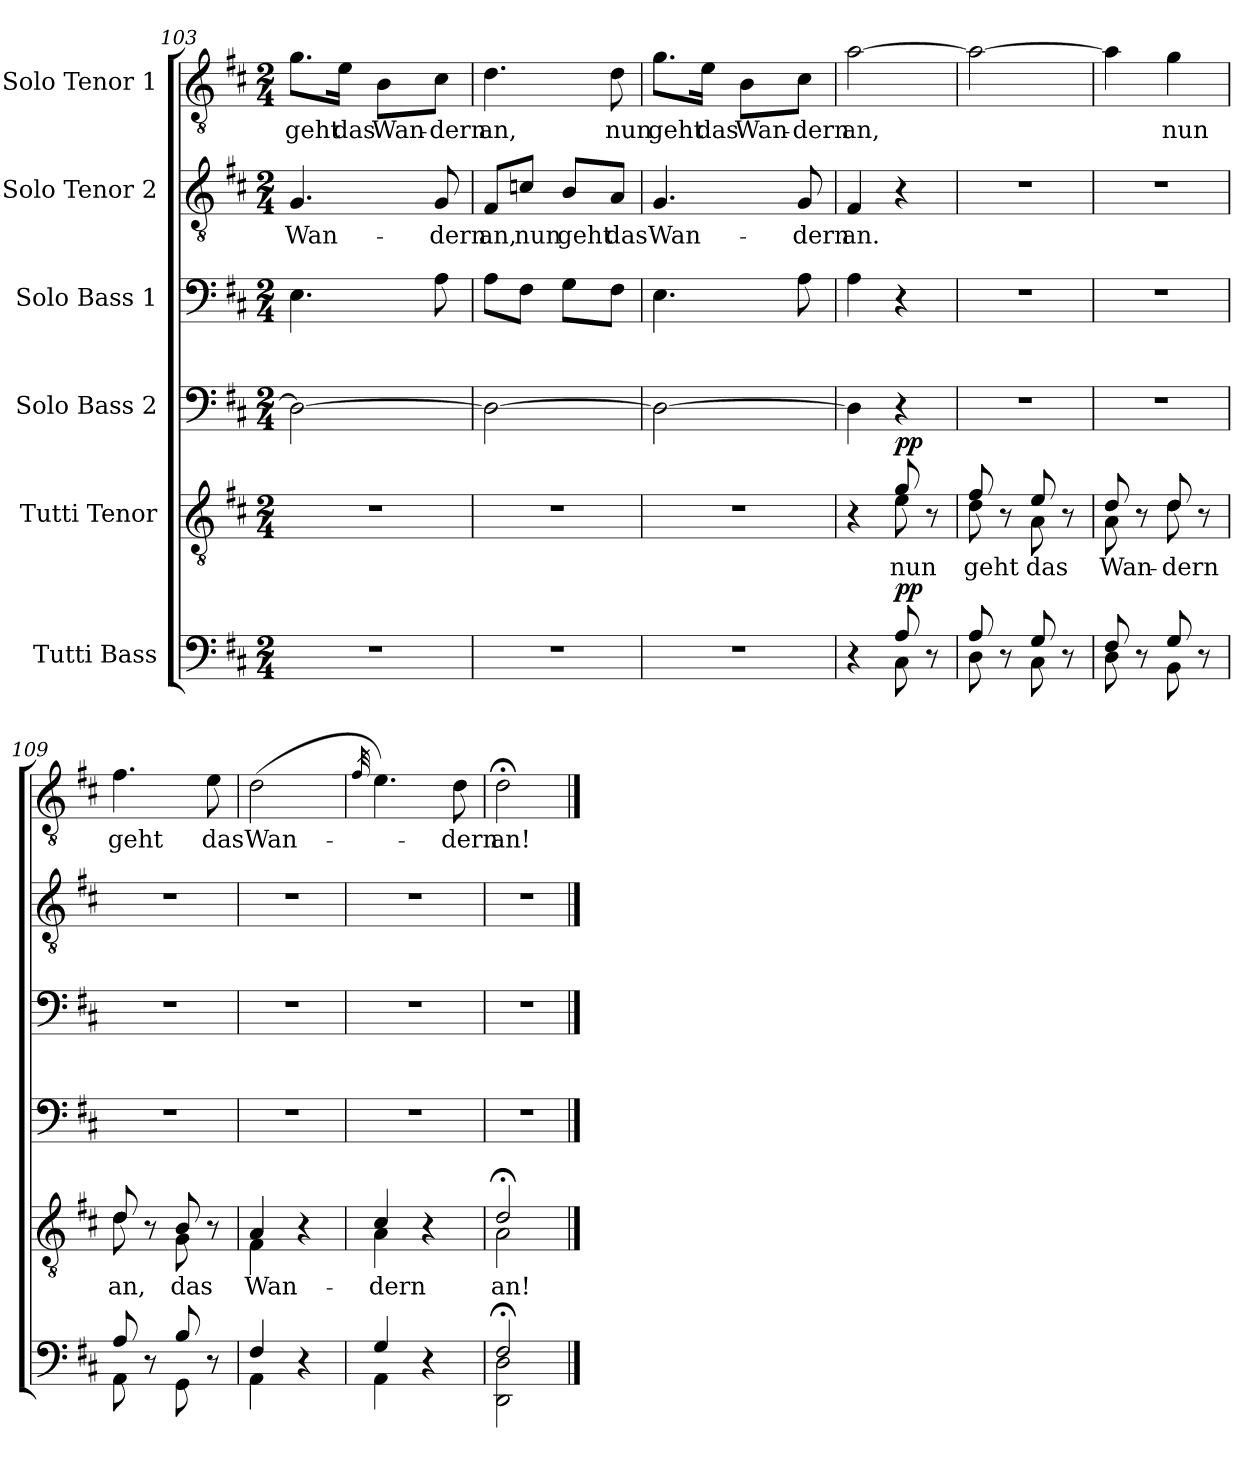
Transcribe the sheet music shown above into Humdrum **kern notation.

**kern	**dynam	**kern	**text	**dynam	**kern	**kern	**kern	**text	**kern	**text
*part6	*part6	*part5	*part5	*part5	*part4	*part3	*part2	*part2	*part1	*part1
*staff6	*staff6	*staff5	*staff5	*staff5	*staff4	*staff3	*staff2	*staff2	*staff1	*staff1
*I"Tutti Bass	*	*I"Tutti Tenor	*	*	*I"Solo Bass 2	*I"Solo Bass 1	*I"Solo Tenor 2	*	*I"Solo Tenor 1	*
*clefF4	*	*clefGv2	*	*	*clefF4	*clefF4	*clefGv2	*	*clefGv2	*
*k[f#c#]	*	*k[f#c#]	*	*	*k[f#c#]	*k[f#c#]	*k[f#c#]	*	*k[f#c#]	*
*M2/4	*	*M2/4	*	*	*M2/4	*M2/4	*M2/4	*	*M2/4	*
=103	=103	=103	=103	=103	=103	=103	=103	=103	=103	=103
!	!	!	!	!	!	!	!	!LO:LY:b	!	!LO:LY:b
2r	.	2r	.	.	2D\_	4.E\	4.G/	Wan-	8.g\L	geht
!	!	!	!	!	!	!	!	!	!	!LO:LY:b
.	.	.	.	.	.	.	.	.	16e\Jk	das
!	!	!	!	!	!	!	!	!	!	!LO:LY:b
.	.	.	.	.	.	.	.	.	8B\L	Wan-
!	!	!	!	!	!	!	!	!LO:LY:b	!	!LO:LY:b
.	.	.	.	.	.	8A\	8G/	-dern	8c#\J	-dern
=104	=104	=104	=104	=104	=104	=104	=104	=104	=104	=104
!	!	!	!	!	!	!	!	!LO:LY:b	!	!LO:LY:b
2r	.	2r	.	.	2D\_	8A\L	8F#/L	an,	4.d\	an,
!	!	!	!	!	!	!	!	!LO:LY:b	!	!
.	.	.	.	.	.	8F#\J	8cn/J	nun	.	.
!	!	!	!	!	!	!	!	!LO:LY:b	!	!
.	.	.	.	.	.	8G\L	8B/L	geht	.	.
!	!	!	!	!	!	!	!	!LO:LY:b	!	!LO:LY:b
.	.	.	.	.	.	8F#\J	8A/J	das	8d\	nun
!!LO:LB:g=z
=105	=105	=105	=105	=105	=105	=105	=105	=105	=105	=105
!	!	!	!	!	!	!	!	!LO:LY:b	!	!LO:LY:b
2r	.	2r	.	.	2D\_	4.E\	4.G/	Wan-	8.g\L	geht
!	!	!	!	!	!	!	!	!	!	!LO:LY:b
.	.	.	.	.	.	.	.	.	16e\Jk	das
!	!	!	!	!	!	!	!	!	!	!LO:LY:b
.	.	.	.	.	.	.	.	.	8B\L	Wan-
!	!	!	!	!	!	!	!	!LO:LY:b	!	!LO:LY:b
.	.	.	.	.	.	8A\	8G/	-dern	8c#\J	-dern
=106	=106	=106	=106	=106	=106	=106	=106	=106	=106	=106
*^	*	*^	*	*	*	*	*	*	*	*
!	!	!	!	!	!	!	!	!	!	!LO:LY:b	!	!LO:LY:b
4r	4ryy	.	4r	4ryy	.	.	4D\]	4A\	4F#/	an.	[2a\	an,
!	!	!LO:DY:a	!	!	!LO:LY:b	!LO:DY:a	!	!	!	!	!	!
8A/	8C#\	pp	8g/	8e\	nun	pp	4r	4r	4r	.	.	.
8r	8ryy	.	8r	8ryy	.	.	.	.	.	.	.	.
=107	=107	=107	=107	=107	=107	=107	=107	=107	=107	=107	=107	=107
!	!	!	!	!	!LO:LY:b	!	!	!	!	!	!	!
8A/	8D\	.	8f#/	8d\	geht	.	2r	2r	2r	.	2a\_	.
8r	8ryy	.	8r	8ryy	.	.	.	.	.	.	.	.
!	!	!	!	!	!LO:LY:b	!	!	!	!	!	!	!
8G/	8C#\	.	8e/	8A\	das	.	.	.	.	.	.	.
8r	8ryy	.	8r	8ryy	.	.	.	.	.	.	.	.
=108	=108	=108	=108	=108	=108	=108	=108	=108	=108	=108	=108	=108
!	!	!	!	!	!LO:LY:b	!	!	!	!	!	!	!
8F#/	8D\	.	8d/	8A\	Wan-	.	2r	2r	2r	.	4a\]	.
8r	8ryy	.	8r	8ryy	.	.	.	.	.	.	.	.
!	!	!	!	!	!LO:LY:b	!	!	!	!	!	!	!LO:LY:b
8G/	8BB\	.	8d/	8d\	-dern	.	.	.	.	.	4g\	nun
8r	8ryy	.	8r	8ryy	.	.	.	.	.	.	.	.
=109	=109	=109	=109	=109	=109	=109	=109	=109	=109	=109	=109	=109
!	!	!	!	!	!LO:LY:b	!	!	!	!	!	!	!LO:LY:b
8A/	8AA\	.	8d/	8d\	an,	.	2r	2r	2r	.	4.f#\	geht
8r	8ryy	.	8r	8ryy	.	.	.	.	.	.	.	.
!	!	!	!	!	!LO:LY:b	!	!	!	!	!	!	!
8B/	8GG\	.	8B/	8G\	das	.	.	.	.	.	.	.
!	!	!	!	!	!	!	!	!	!	!	!	!LO:LY:b
8r	8ryy	.	8r	8ryy	.	.	.	.	.	.	8e\	das
=110	=110	=110	=110	=110	=110	=110	=110	=110	=110	=110	=110	=110
!	!	!	!	!	!LO:LY:b	!	!	!	!	!	!	!LO:LY:b
4F#/	4AA\	.	4A/	4F#\	Wan-	.	2r	2r	2r	.	(2d\	Wan-
4r	4ryy	.	4r	4ryy	.	.	.	.	.	.	.	.
=111	=111	=111	=111	=111	=111	=111	=111	=111	=111	=111	=111	=111
.	.	.	.	.	.	.	.	.	.	.	32qf#/	.
!	!	!	!	!	!LO:LY:b	!	!	!	!	!	!	!
4G/	4AA\	.	4c#/	4A\	-dern	.	2r	2r	2r	.	4.e\)	.
4r	4ryy	.	4r	4ryy	.	.	.	.	.	.	.	.
!	!	!	!	!	!	!	!	!	!	!	!	!LO:LY:b
.	.	.	.	.	.	.	.	.	.	.	8d\	-dern
=112	=112	=112	=112	=112	=112	=112	=112	=112	=112	=112	=112	=112
!	!	!	!	!	!LO:LY:b	!	!	!	!	!	!	!LO:LY:b
2F#;</	2DD\ 2D\	.	2d;</	2A\	an!	.	2r	2r	2r	.	2d;<\	an!
*v	*v	*	*	*	*	*	*	*	*	*	*	*
*	*	*v	*v	*	*	*	*	*	*	*	*
==	==	==	==	==	==	==	==	==	==	==
*-	*-	*-	*-	*-	*-	*-	*-	*-	*-	*-
